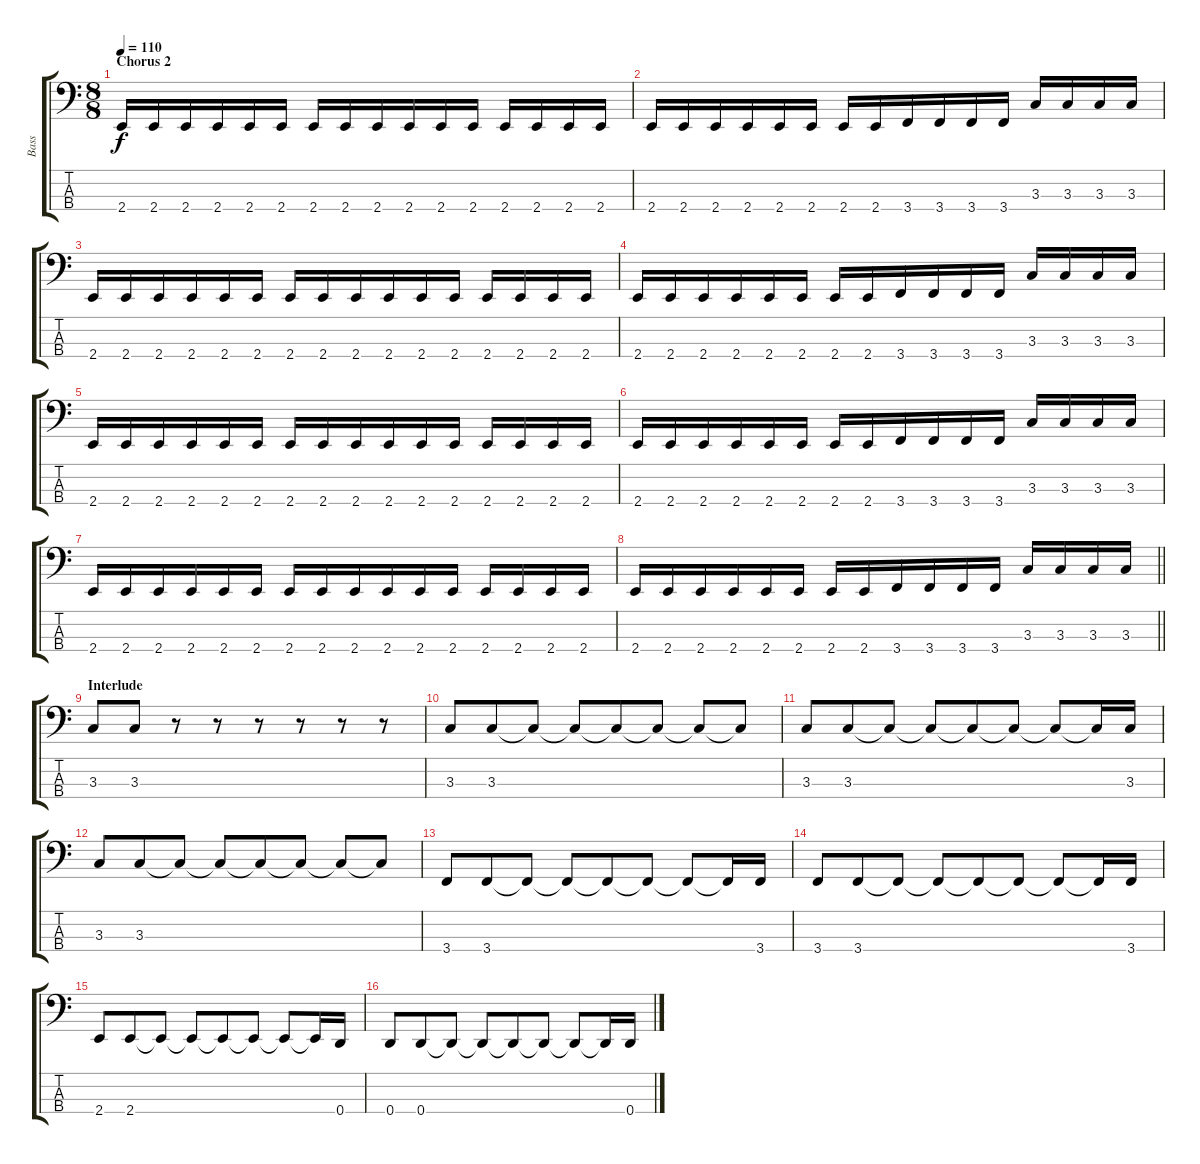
\track ("Bass" "Bass") {instrument electricbassfinger}
\staff {score tabs}
\tuning (G2 D2 A1 D1) {hide}
\ts (8 8)
\section ("" "Chorus 2")
\tempo 110
\clef f4
\ks c
2.4.16{dy f} 2.4.16 2.4.16 2.4.16 2.4.16 2.4.16 2.4.16 2.4.16 2.4.16 2.4.16 2.4.16 2.4.16 2.4.16 2.4.16 2.4.16 2.4.16 |
2.4.16 2.4.16 2.4.16 2.4.16 2.4.16 2.4.16 2.4.16 2.4.16 3.4.16 3.4.16 3.4.16 3.4.16 3.3.16 3.3.16 3.3.16 3.3.16 |
2.4.16 2.4.16 2.4.16 2.4.16 2.4.16 2.4.16 2.4.16 2.4.16 2.4.16 2.4.16 2.4.16 2.4.16 2.4.16 2.4.16 2.4.16 2.4.16 |
2.4.16 2.4.16 2.4.16 2.4.16 2.4.16 2.4.16 2.4.16 2.4.16 3.4.16 3.4.16 3.4.16 3.4.16 3.3.16 3.3.16 3.3.16 3.3.16 |
2.4.16 2.4.16 2.4.16 2.4.16 2.4.16 2.4.16 2.4.16 2.4.16 2.4.16 2.4.16 2.4.16 2.4.16 2.4.16 2.4.16 2.4.16 2.4.16 |
2.4.16 2.4.16 2.4.16 2.4.16 2.4.16 2.4.16 2.4.16 2.4.16 3.4.16 3.4.16 3.4.16 3.4.16 3.3.16 3.3.16 3.3.16 3.3.16 |
2.4.16 2.4.16 2.4.16 2.4.16 2.4.16 2.4.16 2.4.16 2.4.16 2.4.16 2.4.16 2.4.16 2.4.16 2.4.16 2.4.16 2.4.16 2.4.16 |
\barLineRight lightlight
2.4.16 2.4.16 2.4.16 2.4.16 2.4.16 2.4.16 2.4.16 2.4.16 3.4.16 3.4.16 3.4.16 3.4.16 3.3.16 3.3.16 3.3.16 3.3.16 |
\section ("" "Interlude")
3.3.8 3.3.8 r.8 r.8 r.8 r.8 r.8 r.8 |
3.3.8 3.3.8 3.3{t}.8 3.3{t}.8 3.3{t}.8 3.3{t}.8 3.3{t}.8 3.3{t}.8 |
3.3.8 3.3.8 3.3{t}.8 3.3{t}.8 3.3{t}.8 3.3{t}.8 3.3{t}.8 3.3{t}.16 3.3.16 |
3.3.8 3.3.8 3.3{t}.8 3.3{t}.8 3.3{t}.8 3.3{t}.8 3.3{t}.8 3.3{t}.8 |
3.4.8 3.4.8 3.4{t}.8 3.4{t}.8 3.4{t}.8 3.4{t}.8 3.4{t}.8 3.4{t}.16 3.4.16 |
3.4.8 3.4.8 3.4{t}.8 3.4{t}.8 3.4{t}.8 3.4{t}.8 3.4{t}.8 3.4{t}.16 3.4.16 |
2.4.8 2.4.8 2.4{t}.8 2.4{t}.8 2.4{t}.8 2.4{t}.8 2.4{t}.8 2.4{t}.16 0.4.16 |
0.4.8 0.4.8 0.4{t}.8 0.4{t}.8 0.4{t}.8 0.4{t}.8 0.4{t}.8 0.4{t}.16 0.4.16
